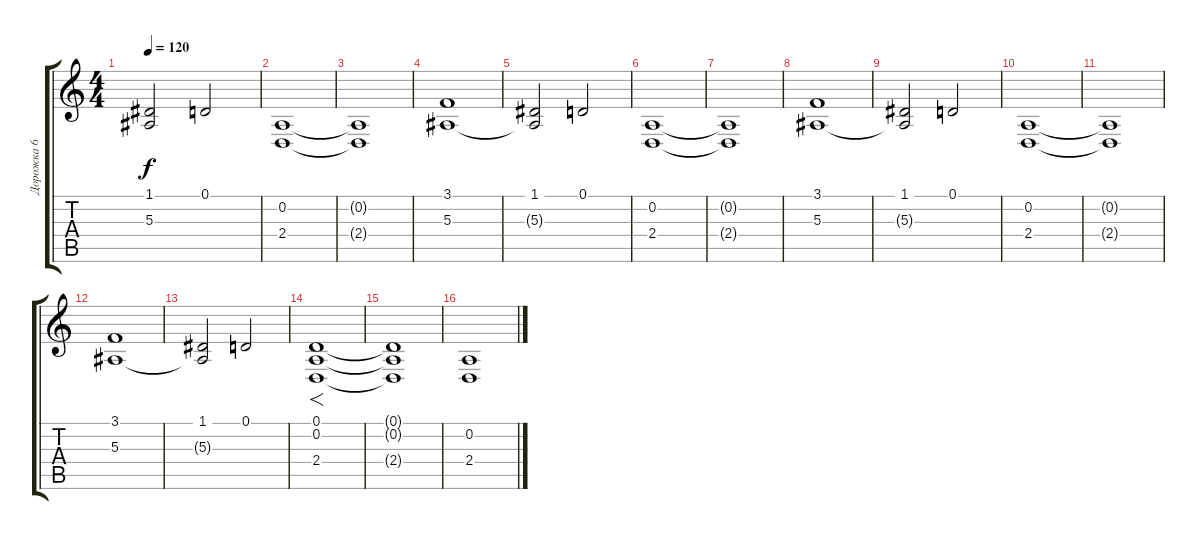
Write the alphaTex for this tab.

\track ("Дорожка 6" "Дорожка 6") {instrument stringensemble1}
\staff {score tabs}
\tuning (D4 A3 F3 C3 G2 D2) {hide}
\ts (4 4)
\tempo 120
\clef g2
\ks c
(1.1 5.3{t}).2{dy f} 0.1.2 |
(0.2 2.4).1{volume 10} |
(0.2{t} 2.4{t}).1 |
(3.1 5.3).1 |
(1.1 5.3{t}).2 0.1.2 |
(0.2 2.4).1{volume 10} |
(0.2{t} 2.4{t}).1 |
(3.1 5.3).1 |
(1.1 5.3{t}).2 0.1.2 |
(0.2 2.4).1{volume 10} |
(0.2{t} 2.4{t}).1 |
(3.1 5.3).1 |
(1.1 5.3{t}).2 0.1.2 |
(0.1 0.2 2.4).1{f} |
(0.1{t} 0.2{t} 2.4{t}).1 |
(0.2 2.4).1{volume 12}
